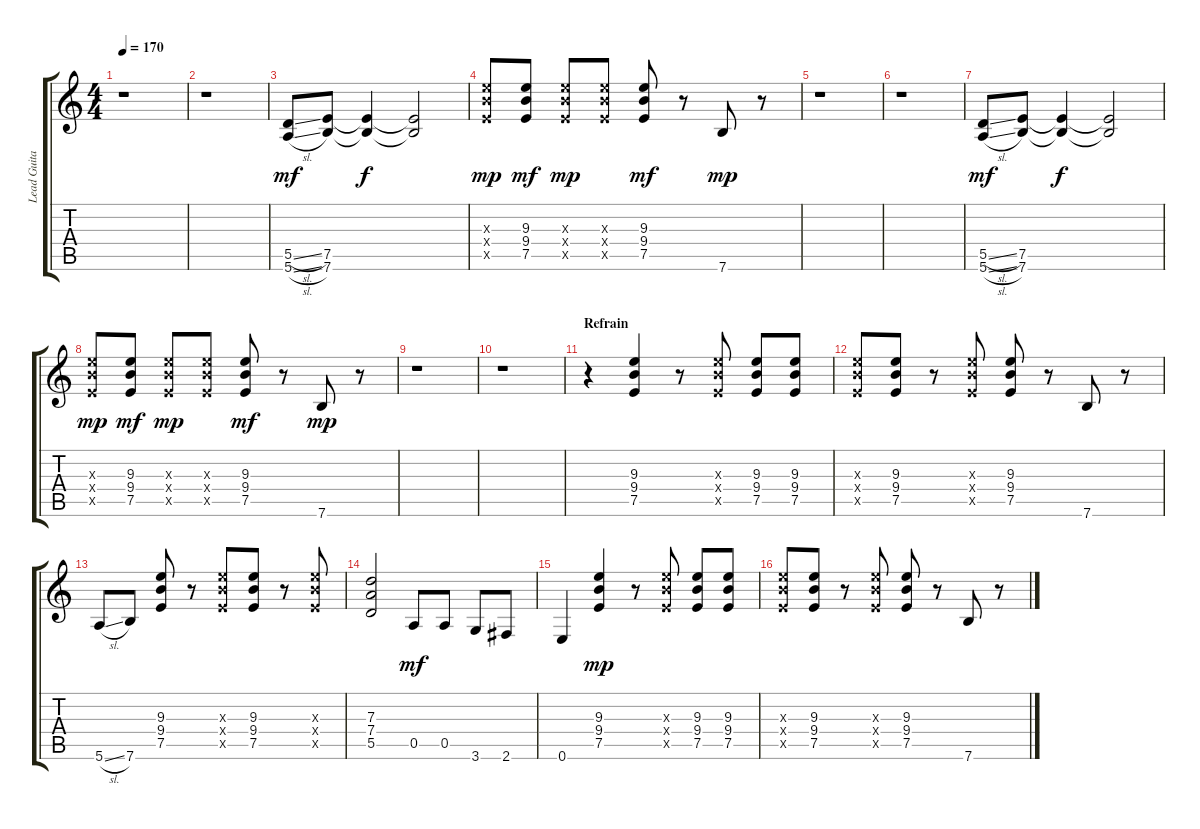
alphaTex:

\track ("Lead Guitar" "Lead Guita") {instrument electricguitarclean}
\staff {score tabs}
\tuning (E4 B3 G3 D3 A2 E2) {hide}
\ts (4 4)
\tempo 170
\clef g2
\ks c
r.1{dy mp} |
r.1 |
(5.5{sl} 5.6{sl}).8{dy mf} (7.5 7.6).8 (7.5{t} 7.6{t}).4{dy f} (7.5{t} 7.6{t}).2 |
(9.3{x} 9.4{x} 7.5{x}).8{dy mp} (9.3 9.4 7.5).8{dy mf} (9.3{x} 9.4{x} 7.5{x}).8{dy mp} (9.3{x} 9.4{x} 7.5{x}).8 (9.3 9.4 7.5).8{dy mf} r.8 7.6.8{dy mp} r.8 |
r.1 |
r.1 |
(5.5{sl} 5.6{sl}).8{dy mf} (7.5 7.6).8 (7.5{t} 7.6{t}).4{dy f} (7.5{t} 7.6{t}).2 |
(9.3{x} 9.4{x} 7.5{x}).8{dy mp} (9.3 9.4 7.5).8{dy mf} (9.3{x} 9.4{x} 7.5{x}).8{dy mp} (9.3{x} 9.4{x} 7.5{x}).8 (9.3 9.4 7.5).8{dy mf} r.8 7.6.8{dy mp} r.8 |
r.1 |
r.1 |
\section ("" "Refrain")
r.4 (9.3 9.4 7.5).4 r.8 (9.3{x} 9.4{x} 7.5{x}).8 (9.3 9.4 7.5).8 (9.3 9.4 7.5).8 |
(9.3{x} 9.4{x} 7.5{x}).8 (9.3 9.4 7.5).8 r.8 (9.3{x} 9.4{x} 7.5{x}).8 (9.3 9.4 7.5).8 r.8 7.6.8 r.8 |
5.6{sl}.8 7.6.8 (9.3 9.4 7.5).8 r.8 (9.3{x} 9.4{x} 7.5{x}).8 (9.3 9.4 7.5).8 r.8 (9.3{x} 9.4{x} 7.5{x}).8 |
(7.3 7.4 5.5).2 0.5.8{dy mf} 0.5.8 3.6.8 2.6.8 |
0.6.4 (9.3 9.4 7.5).4{dy mp} r.8 (9.3{x} 9.4{x} 7.5{x}).8 (9.3 9.4 7.5).8 (9.3 9.4 7.5).8 |
(9.3{x} 9.4{x} 7.5{x}).8 (9.3 9.4 7.5).8 r.8 (9.3{x} 9.4{x} 7.5{x}).8 (9.3 9.4 7.5).8 r.8 7.6.8 r.8
